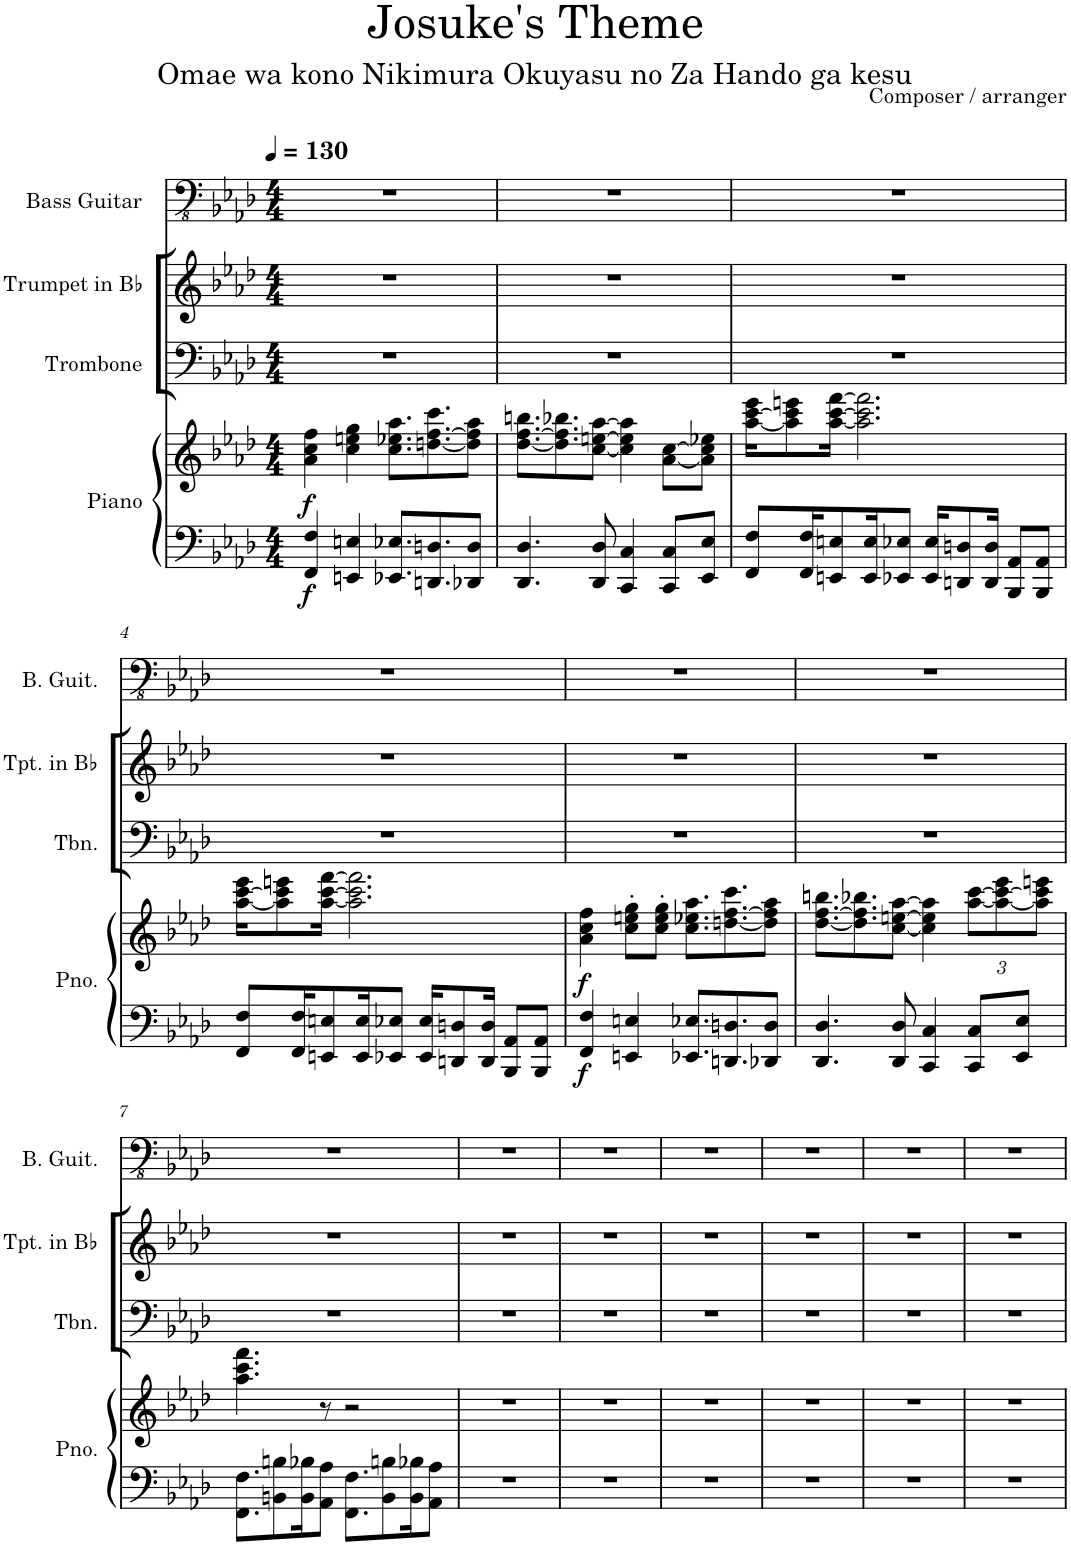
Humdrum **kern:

**kern	**kern	**dynam	**kern	**kern	**kern
*part4	*part4	*part4	*part3	*part2	*part1
*staff5	*staff4	*staff4/5	*staff3	*staff2	*staff1
*I"Piano	*	*	*I"Trombone	*I"Trumpet in Bb	*I"Bass Guitar
*I'Pno.	*	*	*I'Tbn.	*I'Tpt. in Bb	*I'B. Guit.
*clefF4	*clefG2	*	*clefF4	*clefG2	*clefFv4
*	*	*	*	*Trd1c2	*
*k[b-e-a-d-]	*k[b-e-a-d-]	*	*k[b-e-a-d-]	*k[b-e-a-d-]	*k[b-e-a-d-]
*M4/4	*M4/4	*	*M4/4	*M4/4	*M4/4
*MM130	*MM130	*	*MM130	*MM130	*MM130
=1	=1	=1	=1	=1	=1
!	!	!LO:DY:b=2	!	!	!
!	!	!LO:DY:n=1:b	!	!	!
4FF/ 4F/	4a-\ 4cc\ 4ff\	f f	1r	1r	1r
4EEn/ 4En/	4cc\ 4een\ 4gg\	.	.	.	.
8.EE-X/ 8.E-X/L	8.cc\ 8.ee-X\ 8.aa-\L	.	.	.	.
8.DDn/ 8.Dn/	[8.ddn\ [8.ff\ 8.ccc\	.	.	.	.
8DD-X/ 8D/J	8dd\] 8ff\] 8aa-\J	.	.	.	.
=2	=2	=2	=2	=2	=2
4.DD-/ 4.D-/	[8.dd-\ [8.ff\ 8.bbn\L	.	1r	1r	1r
.	8.dd-\] 8.ff\] 8.bb-X\	.	.	.	.
8DD-/ 8D-/	[8cc\ [8een\ [8aa-\J	.	.	.	.
4CC/ 4C/	4cc\] 4ee\] 4aa-\]	.	.	.	.
8CC/ 8C/L	[8a-\ [8cc\L	.	.	.	.
8EE-/ 8E-/J	8a-\] 8cc\] 8ee-X\J	.	.	.	.
=3	=3	=3	=3	=3	=3
8FF/ 8F/L	[16aa-\ [16ccc\ 16eee-\KL	.	1r	1r	1r
.	8aa-\] 8ccc\] 8eeen\	.	.	.	.
16FF/ 16F/K	.	.	.	.	.
8EEn/ 8En/	[16aa-\ [16ccc\ [16fff\Jk	.	.	.	.
.	2.aa-\] 2.ccc\] 2.fff\]	.	.	.	.
16EE/ 16E/K	.	.	.	.	.
8EE-X/ 8E-X/J	.	.	.	.	.
16EE-/ 16E-/KL	.	.	.	.	.
8DDn/ 8Dn/	.	.	.	.	.
16DD/ 16D/Jk	.	.	.	.	.
8BBB-/ 8AA-/L	.	.	.	.	.
8BBB-/ 8AA-/J	.	.	.	.	.
!!LO:LB:g=z
=4	=4	=4	=4	=4	=4
8FF/ 8F/L	[16aa-\ [16ccc\ 16eee-\KL	.	1r	1r	1r
.	8aa-\] 8ccc\] 8eeen\	.	.	.	.
16FF/ 16F/K	.	.	.	.	.
8EEn/ 8En/	[16aa-\ [16ccc\ [16fff\Jk	.	.	.	.
.	2.aa-\] 2.ccc\] 2.fff\]	.	.	.	.
16EE/ 16E/K	.	.	.	.	.
8EE-X/ 8E-X/J	.	.	.	.	.
16EE-/ 16E-/KL	.	.	.	.	.
8DDn/ 8Dn/	.	.	.	.	.
16DD/ 16D/Jk	.	.	.	.	.
8BBB-/ 8AA-/L	.	.	.	.	.
8BBB-/ 8AA-/J	.	.	.	.	.
=5	=5	=5	=5	=5	=5
!	!	!LO:DY:b=2	!	!	!
!	!	!LO:DY:n=1:b	!	!	!
4FF/ 4F/	4a-\ 4cc\ 4ff\	f f	1r	1r	1r
4EEn/ 4En/	8cc\' 8een\' 8gg\'L	.	.	.	.
.	8cc\' 8ee\' 8gg\'J	.	.	.	.
8.EE-X/ 8.E-X/L	8.cc\ 8.ee-X\ 8.aa-\L	.	.	.	.
8.DDn/ 8.Dn/	[8.ddn\ [8.ff\ 8.ccc\	.	.	.	.
8DD-X/ 8D/J	8dd\] 8ff\] 8aa-\J	.	.	.	.
=6	=6	=6	=6	=6	=6
4.DD-/ 4.D-/	[8.dd-\ [8.ff\ 8.bbn\L	.	1r	1r	1r
.	8.dd-\] 8.ff\] 8.bb-X\	.	.	.	.
8DD-/ 8D-/	[8cc\ [8een\ [8aa-\J	.	.	.	.
4CC/ 4C/	4cc\] 4ee\] 4aa-\]	.	.	.	.
*	*Xbrackettup	*	*	*	*
8CC/ 8C/L	[12aa-\ [12ccc\L	.	.	.	.
.	12aa-\_ 12ccc\_ 12eee-\	.	.	.	.
8EE-/ 8E-/J	.	.	.	.	.
.	12aa-\] 12ccc\] 12eeen\J	.	.	.	.
!!LO:LB:g=z
=7	=7	=7	=7	=7	=7
8.FF\ 8.F\L	4.aa-\ 4.ccc\ 4.fff\	.	1r	1r	1r
8BBn\ 8Bn\	.	.	.	.	.
16BB\ 16B-X\K	.	.	.	.	.
8AA-\ 8A-\J	8r	.	.	.	.
8.FF\ 8.F\L	2r	.	.	.	.
8BB\ 8Bn\	.	.	.	.	.
16BB\ 16B-X\K	.	.	.	.	.
8AA-\ 8A-\J	.	.	.	.	.
=8	=8	=8	=8	=8	=8
1r	1r	.	1r	1r	1r
=9	=9	=9	=9	=9	=9
1r	1r	.	1r	1r	1r
=10	=10	=10	=10	=10	=10
1r	1r	.	1r	1r	1r
=11	=11	=11	=11	=11	=11
1r	1r	.	1r	1r	1r
=12	=12	=12	=12	=12	=12
1r	1r	.	1r	1r	1r
=13	=13	=13	=13	=13	=13
1r	1r	.	1r	1r	1r
=	=	=	=	=	=
*-	*-	*-	*-	*-	*-
